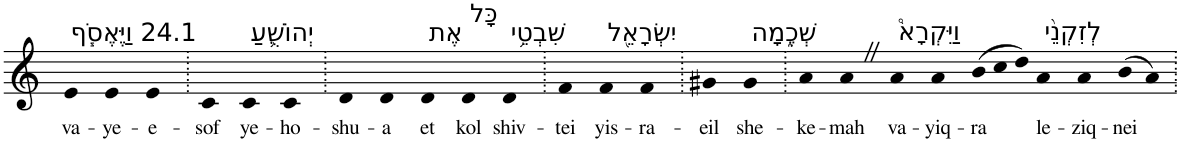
**kern	**text
*part1	*part1
*staff1	*staff1
*I"Piano	*
*I'Pno	*
*clefG2	*
*k[]	*
=1	=1
!LO:TX:a:t=24.1 וַיֶּאֶסֹ֧ף	!
!	!LO:LY:b
4e	va-
!	!LO:LY:b
4e	-ye-
!	!LO:LY:b
4e	-e-
=2.	=2.
!	!LO:LY:b
4c	-sof
!LO:TX:a:t=יְהוֹשֻׁ֛עַ	!
!	!LO:LY:b
4c	ye-
!	!LO:LY:b
4c	-ho-
=3.	=3.
!	!LO:LY:b
4d	-shu-
!	!LO:LY:b
4d	-a
!LO:TX:a:t=אֶת	!
!	!LO:LY:b
4d	et
!LO:TX:a:t=כָּל	!
!	!LO:LY:b
4d	kol
!LO:TX:a:t=שִׁבְטֵ֥י	!
!	!LO:LY:b
4d	shiv-
=4.	=4.
!	!LO:LY:b
4f	-tei
!LO:TX:a:t=יִשְׂרָאֵ֖ל	!
!	!LO:LY:b
4f	yis-
!	!LO:LY:b
4f	-ra-
=5.	=5.
!	!LO:LY:b
4g#X	-eil
!LO:TX:a:t=שְׁכֶ֑מָה	!
!	!LO:LY:b
4g#	she-
=6.	=6.
!	!LO:LY:b
4a	-ke-
!	!LO:LY:b
4aZ	-mah
!LO:TX:a:t=וַיִּקְרָא֩	!
!	!LO:LY:b
4a	va-
!	!LO:LY:b
4a	-yiq-
*Xtuplet	*
!	!LO:LY:b
(>12b	-ra
12cc	.
12dd)	.
!LO:TX:a:t=לְזִקְנֵ֨י	!
!	!LO:LY:b
4a	le-
!	!LO:LY:b
4a	-ziq-
!	!LO:LY:b
(>8b	-nei
8a)	.
=.	=.
*-	*-
